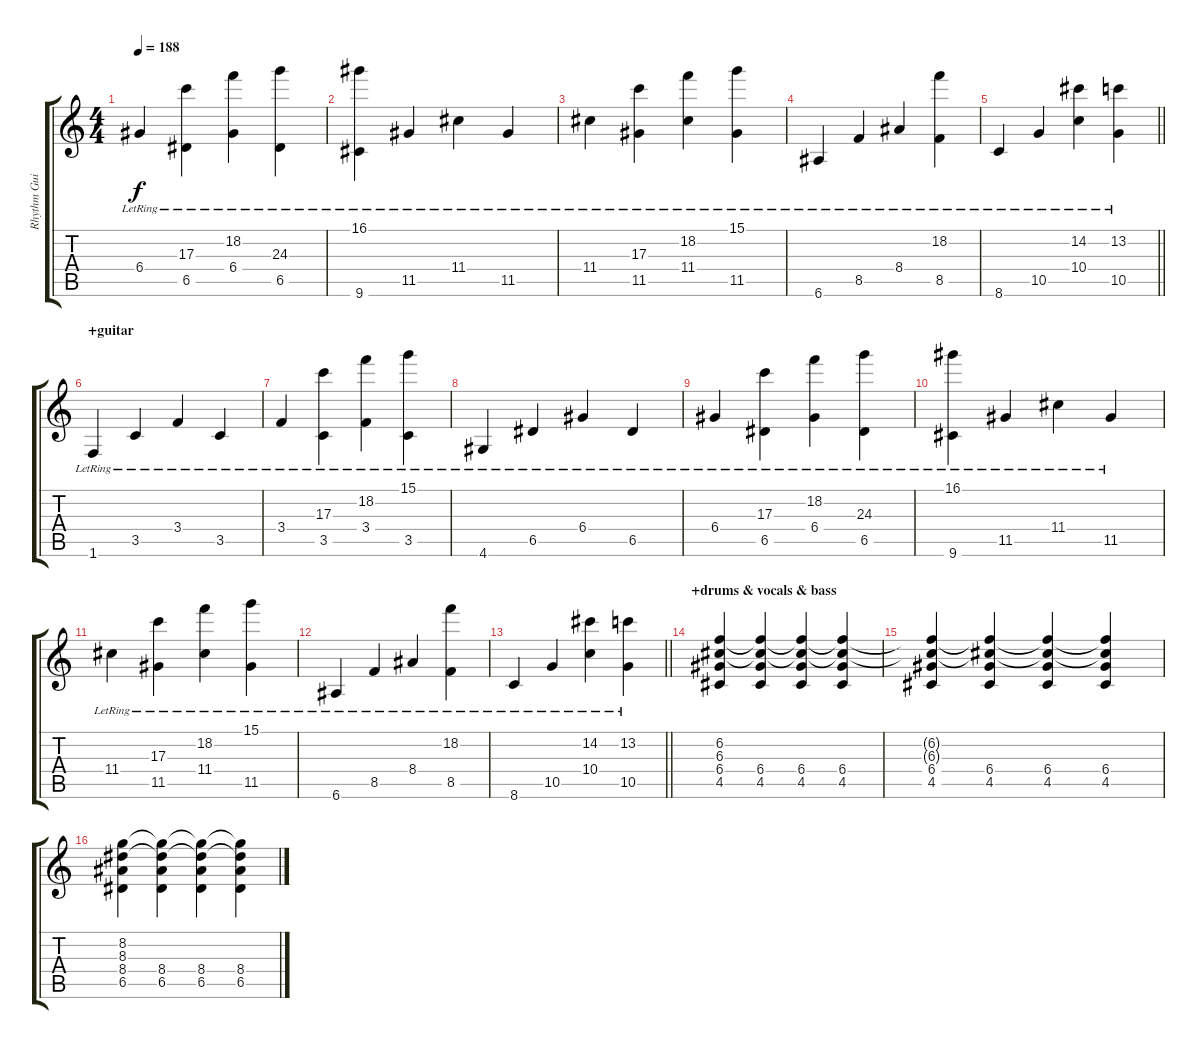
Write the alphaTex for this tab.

\track ("Rhythm Guitar/Piano" "Rhythm Gui") {instrument distortionguitar}
\staff {score tabs}
\tuning (E4 B3 G3 D3 A2 E2) {hide}
\ts (4 4)
\tempo 188
\clef g2
\ks c
6.4{lr}.4{dy f} (17.3 6.5{lr}).4 (18.2 6.4{lr}).4 (24.3 6.5{lr}).4 |
(16.1{lr} 9.6{lr}).4 11.5{lr}.4 11.4{lr}.4 11.5{lr}.4 |
11.4{lr}.4 (17.3{lr} 11.5{lr}).4 (18.2{lr} 11.4{lr}).4 (15.1 11.5{lr}).4 |
6.6{lr}.4 8.5{lr}.4 8.4{lr}.4 (18.2{lr} 8.5{lr}).4 |
\barLineRight lightlight
8.6{lr}.4 10.5{lr}.4 (14.2{lr} 10.4{lr}).4 (13.2{lr} 10.5{lr}).4 |
\section ("" "+guitar")
1.6{lr}.4 3.5{lr}.4 3.4{lr}.4 3.5{lr}.4 |
3.4{lr}.4 (17.3{lr} 3.5{lr}).4 (18.2{lr} 3.4{lr}).4 (15.1{lr} 3.5{lr}).4 |
4.6{lr}.4 6.5{lr}.4 6.4{lr}.4 6.5{lr}.4 |
6.4{lr}.4 (17.3 6.5{lr}).4 (18.2 6.4{lr}).4 (24.3 6.5{lr}).4 |
(16.1{lr} 9.6{lr}).4 11.5{lr}.4 11.4{lr}.4 11.5{lr}.4 |
11.4{lr}.4 (17.3{lr} 11.5{lr}).4 (18.2{lr} 11.4{lr}).4 (15.1 11.5{lr}).4 |
6.6{lr}.4 8.5{lr}.4 8.4{lr}.4 (18.2{lr} 8.5{lr}).4 |
\barLineRight lightlight
8.6{lr}.4 10.5{lr}.4 (14.2{lr} 10.4{lr}).4 (13.2{lr} 10.5{lr}).4 |
\section ("" "+drums & vocals & bass")
(6.2 6.3 6.4 4.5).4 (6.2{t} 6.3{t} 6.4 4.5).4 (6.2{t} 6.3{t} 6.4 4.5).4 (6.2{t} 6.3{t} 6.4 4.5).4 |
(6.2{t} 6.3{t} 6.4 4.5).4 (6.2{t} 6.3{t} 6.4 4.5).4 (6.2{t} 6.3{t} 6.4 4.5).4 (6.2{t} 6.3{t} 6.4 4.5).4 |
(8.2 8.3 8.4 6.5).4 (8.2{t} 8.3{t} 8.4 6.5).4 (8.2{t} 8.3{t} 8.4 6.5).4 (8.2{t} 8.3{t} 8.4 6.5).4
